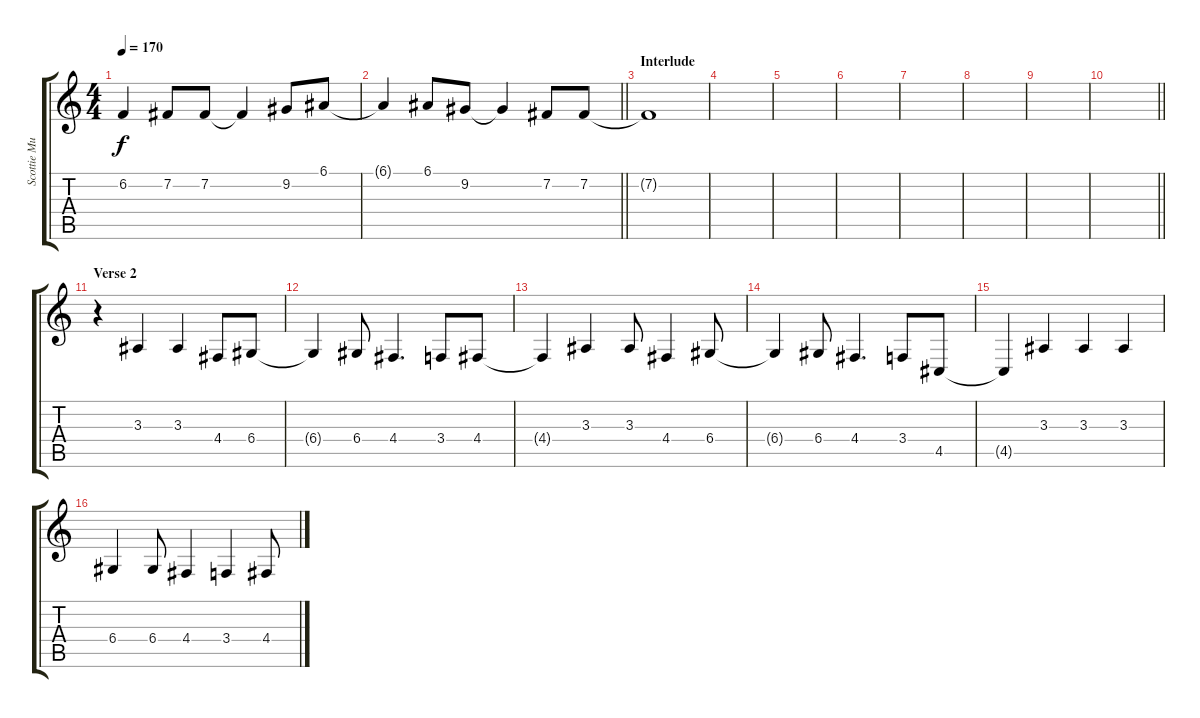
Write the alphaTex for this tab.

\track ("Scottie Murphy - Vocals" "Scottie Mu") {instrument altosax}
\staff {score tabs}
\tuning (E4 B3 G3 D3 A2 E2) {hide}
\ts (4 4)
\tempo 170
\clef g2
\ks c
6.2.4{dy f} 7.2.8 7.2.8 7.2{t}.4 9.2.8 6.1.8 |
\barLineRight lightlight
6.1{t}.4 6.1.8 9.2.8 9.2{t}.4 7.2.8 7.2.8 |
\section ("" "Interlude")
7.2{t}.1 |
|
|
|
|
|
|
\barLineRight lightlight
|
\section ("" "Verse 2")
r.4 3.3.4 3.3.4 4.4.8 6.4.8 |
6.4{t}.4 6.4.8 4.4.4{d} 3.4.8 4.4.8 |
4.4{t}.4 3.3.4 3.3.8 4.4.4 6.4.8 |
6.4{t}.4 6.4.8 4.4.4{d} 3.4.8 4.5.8 |
4.5{t}.4 3.3.4 3.3.4 3.3.4 |
6.4.4 6.4.8 4.4.4 3.4.4 4.4.8
